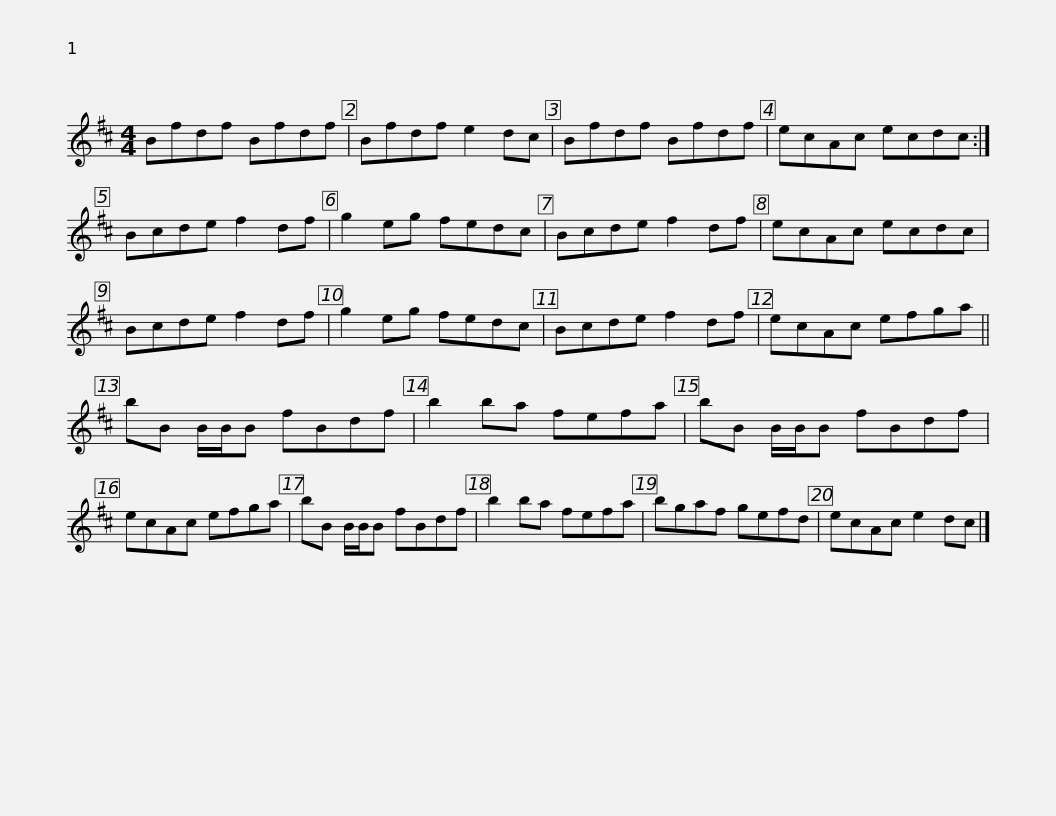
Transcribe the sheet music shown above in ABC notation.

X:1
L:1/8
M:4/4
I:linebreak $
K:Bmin
V:1 treble
V:1
 Bfdf Bfdf | Bfdf e2 dc | Bfdf Bfdf | ecAc ecdc :| Bcde f2 df |$ %5
 g2 eg fedc | Bcde f2 df | ecAc ecdc | Bcde f2 df | g2 eg fedc | %10
 Bcde f2 df |$ ecAc efga || bB B/B/B fBdf | b2 ba fefa | bB B/B/B fBdf | %15
 ecAc efga |$ bB B/B/B fBdf | b2 ba fefa | bgaf gefd | ecAc e2 dc |] %20
